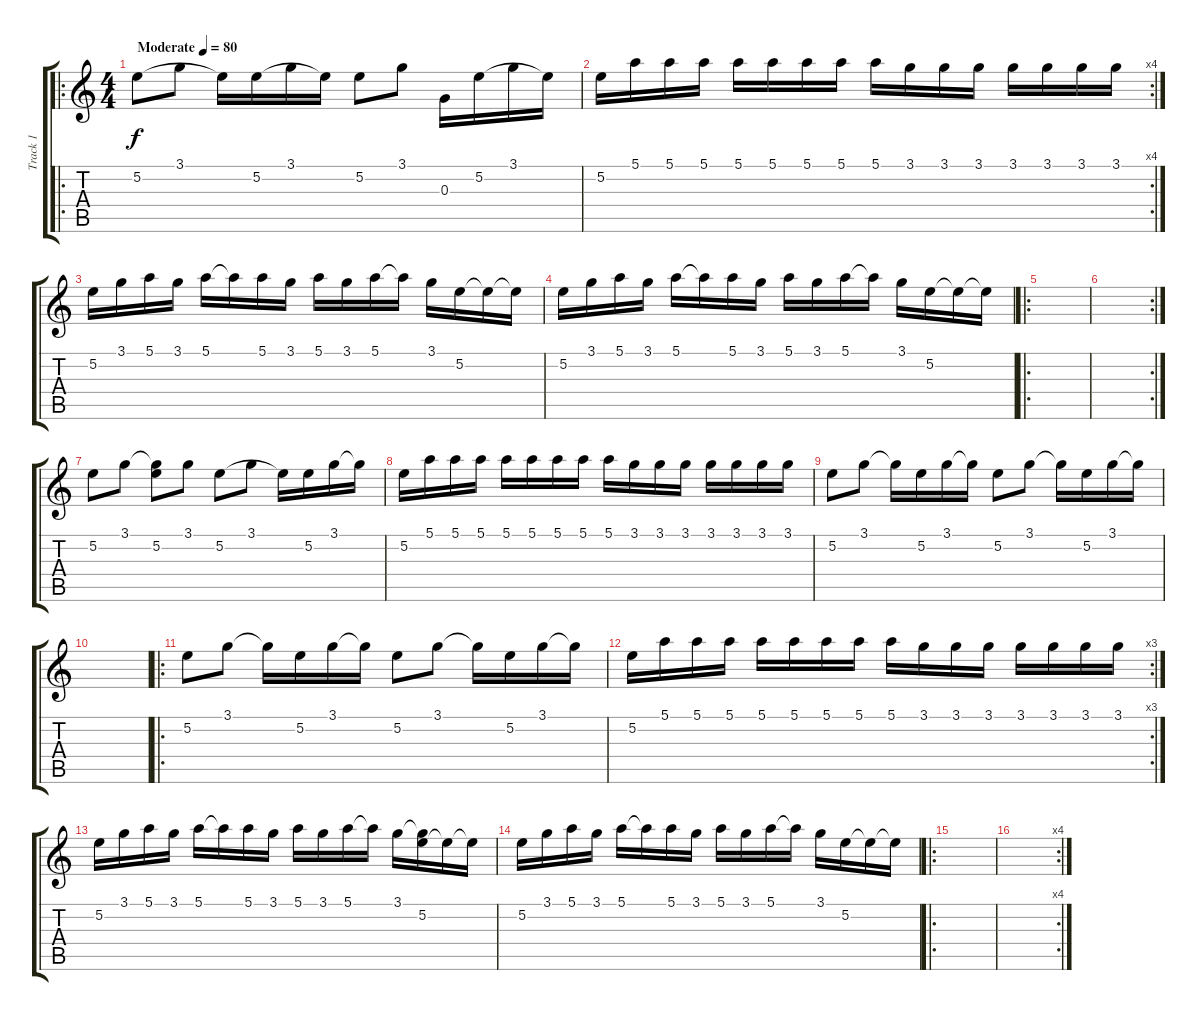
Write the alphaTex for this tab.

\track ("Track 1" "Track 1") {instrument electricguitarclean}
\staff {score tabs}
\tuning (E4 B3 G3 D3 A2 E2) {hide}
\ro
\ts (4 4)
\tempo (80 "Moderate")
\clef g2
\ks c
5.2.8{dy f instrument electricguitarclean} 3.1.8 5.2{t}.16 5.2.16 3.1.16 5.2{t}.16 5.2.8 3.1.8 0.3.16 5.2.16 3.1.16 5.2{t}.16 |
\rc 4
5.2.16 5.1.16 5.1.16 5.1.16 5.1.16 5.1.16 5.1.16 5.1.16 5.1.16 3.1.16 3.1.16 3.1.16 3.1.16 3.1.16 3.1.16 3.1.16 |
5.2.16 3.1.16 5.1.16 3.1.16 5.1.16 5.1{t}.16 5.1.16 3.1.16 5.1.16 3.1.16 5.1.16 5.1{t}.16 3.1.16 5.2.16 5.2{t}.16 5.2{t}.16 |
5.2.16 3.1.16 5.1.16 3.1.16 5.1.16 5.1{t}.16 5.1.16 3.1.16 5.1.16 3.1.16 5.1.16 5.1{t}.16 3.1.16 5.2.16 5.2{t}.16 5.2{t}.16 |
\ro
|
\rc 2
|
5.2.8 3.1.8 (3.1{t} 5.2).8 3.1.8 5.2.8 3.1.8 5.2{t}.16 5.2.16 3.1.16 3.1{t}.16 |
5.2.16 5.1.16 5.1.16 5.1.16 5.1.16 5.1.16 5.1.16 5.1.16 5.1.16 3.1.16 3.1.16 3.1.16 3.1.16 3.1.16 3.1.16 3.1.16 |
5.2.8 3.1.8 3.1{t}.16 5.2.16 3.1.16 3.1{t}.16 5.2.8 3.1.8 3.1{t}.16 5.2.16 3.1.16 3.1{t}.16 |
|
\ro
5.2.8 3.1.8 3.1{t}.16 5.2.16 3.1.16 3.1{t}.16 5.2.8 3.1.8 3.1{t}.16 5.2.16 3.1.16 3.1{t}.16 |
\rc 3
5.2.16 5.1.16 5.1.16 5.1.16 5.1.16 5.1.16 5.1.16 5.1.16 5.1.16 3.1.16 3.1.16 3.1.16 3.1.16 3.1.16 3.1.16 3.1.16 |
5.2.16 3.1.16 5.1.16 3.1.16 5.1.16 5.1{t}.16 5.1.16 3.1.16 5.1.16 3.1.16 5.1.16 5.1{t}.16 3.1.16 (3.1{t} 5.2).16 5.2{t}.16 5.2{t}.16 |
5.2.16 3.1.16 5.1.16 3.1.16 5.1.16 5.1{t}.16 5.1.16 3.1.16 5.1.16 3.1.16 5.1.16 5.1{t}.16 3.1.16 5.2.16 5.2{t}.16 5.2{t}.16 |
\ro
|
\rc 4
